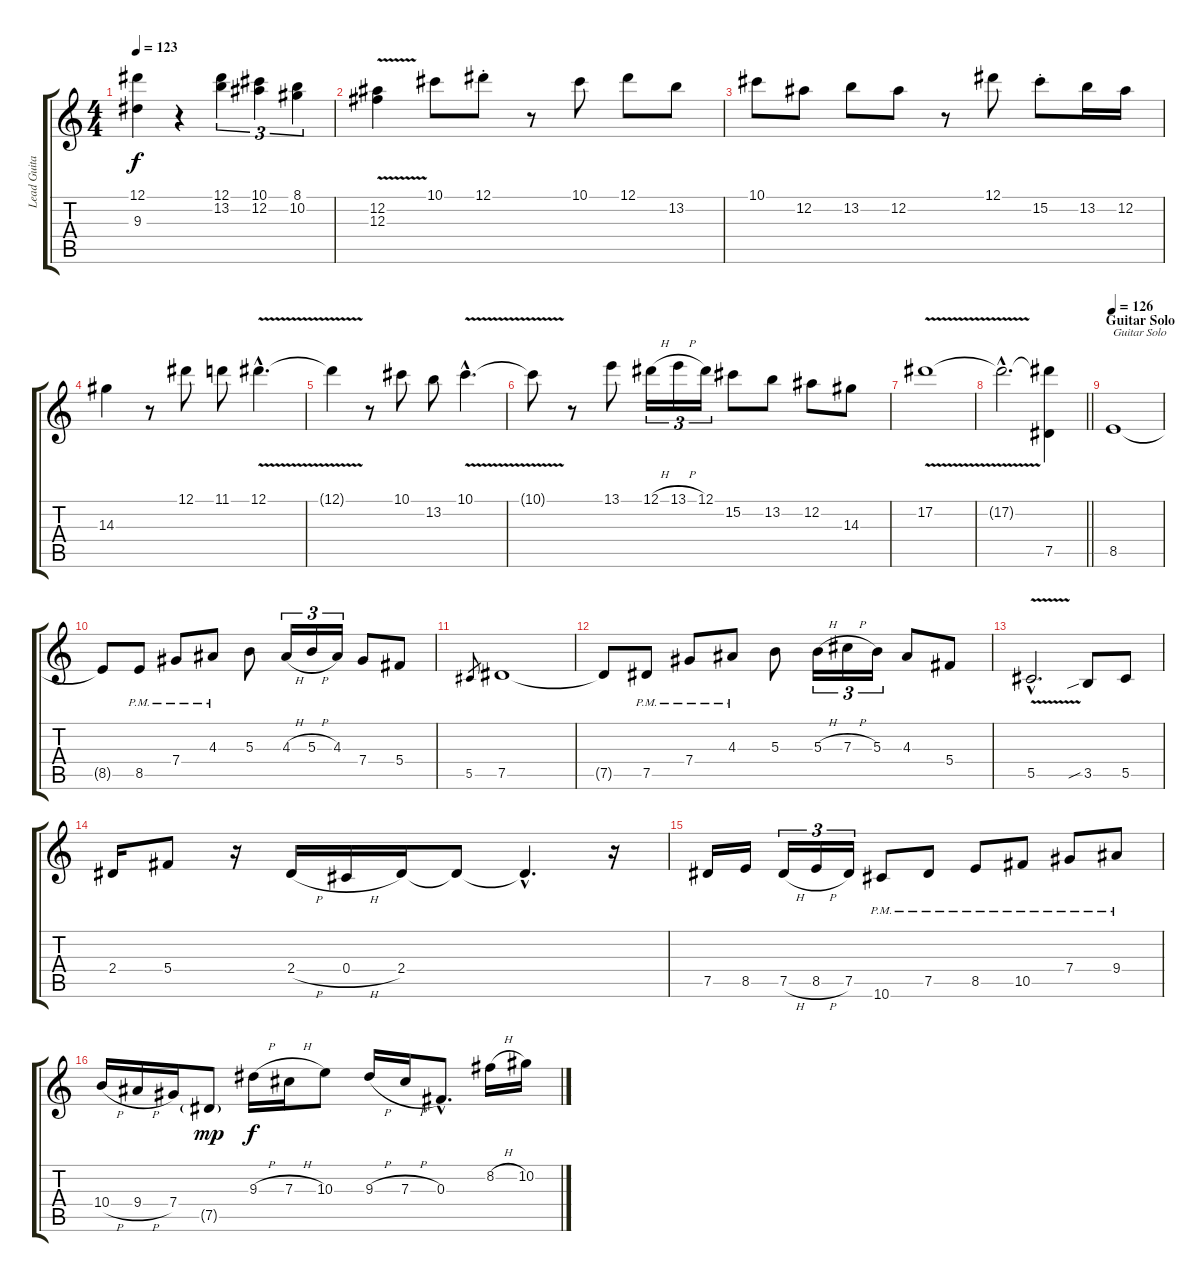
\track ("Lead Guitar" "Lead Guita") {instrument distortionguitar}
\staff {score tabs}
\tuning (Eb4 Bb3 Gb3 Db3 Ab2 Eb2) {hide}
\ts (4 4)
\tempo 123
\clef g2
\ks c
(12.1{t} 9.3{t}).4{dy f} r.4 (12.1 13.2).4{tu (3 2)} (10.1 12.2).4{tu (3 2)} (8.1 10.2).4{tu (3 2)} |
(12.2{v} 12.3{v}).4 10.1.8 12.1{st}.8 r.8 10.1.8 12.1.8 13.2.8 |
10.1.8 12.2.8 13.2.8 12.2.8 r.8 12.1.8 15.2{st}.8 13.2.16 12.2.16 |
14.3.4 r.8 12.1.8 11.1.8 12.1{v hac}.4{d} |
12.1{t}.4 r.8 10.1.8 13.2.8 10.1{v hac}.4{d} |
10.1{t}.8 r.8 13.1.8 12.1{h}.16{tu (3 2)} 13.1{h}.16{tu (3 2)} 12.1.16{tu (3 2)} 15.2.8 13.2.8 12.2.8 14.3.8 |
17.2{v}.1 |
\barLineRight lightlight
17.2{hac t}.2{d} (17.2{t} 7.5).4 |
\section ("" "Guitar Solo")
\tempo 126
8.5.1{txt "Guitar Solo" volume 16 balance 8} |
8.5{t}.8 8.5{pm}.8 7.4{pm}.8 4.3{pm}.8 5.3.8 4.3{h}.16{tu (3 2)} 5.3{h}.16{tu (3 2)} 4.3.16{tu (3 2)} 7.4.8 5.4.8 |
5.5.8{gr} 7.5.1 |
7.5{t}.8 7.5{pm}.8 7.4{pm}.8 4.3{pm}.8 5.3.8 5.3{h}.16{tu (3 2)} 7.3{h}.16{tu (3 2)} 5.3.16{tu (3 2)} 4.3.8 5.4.8 |
5.5{v hac}.2{d} 3.5{sib}.8 5.5.8 |
2.4.16 5.4.8 r.16 2.4{h}.16 0.4{h}.16 2.4.16 2.4{t}.8 2.4{hac t}.4{d} r.16 |
7.5.16 8.5.16 7.5{h}.16{tu (3 2)} 8.5{h}.16{tu (3 2)} 7.5.16{tu (3 2)} 10.6{pm}.8 7.5{pm}.8 8.5{pm}.8 10.5{pm}.8 7.4{pm}.8 9.4{pm}.8 |
10.4{h}.16 9.4{h}.16 7.4.16 7.5{g}.8{dy mp} 9.3{h}.16{dy f} 7.3{h}.16 10.3.8 9.3{h}.16 7.3{h}.16 0.3{hac}.8{d} 8.2{h}.16 10.2.16
